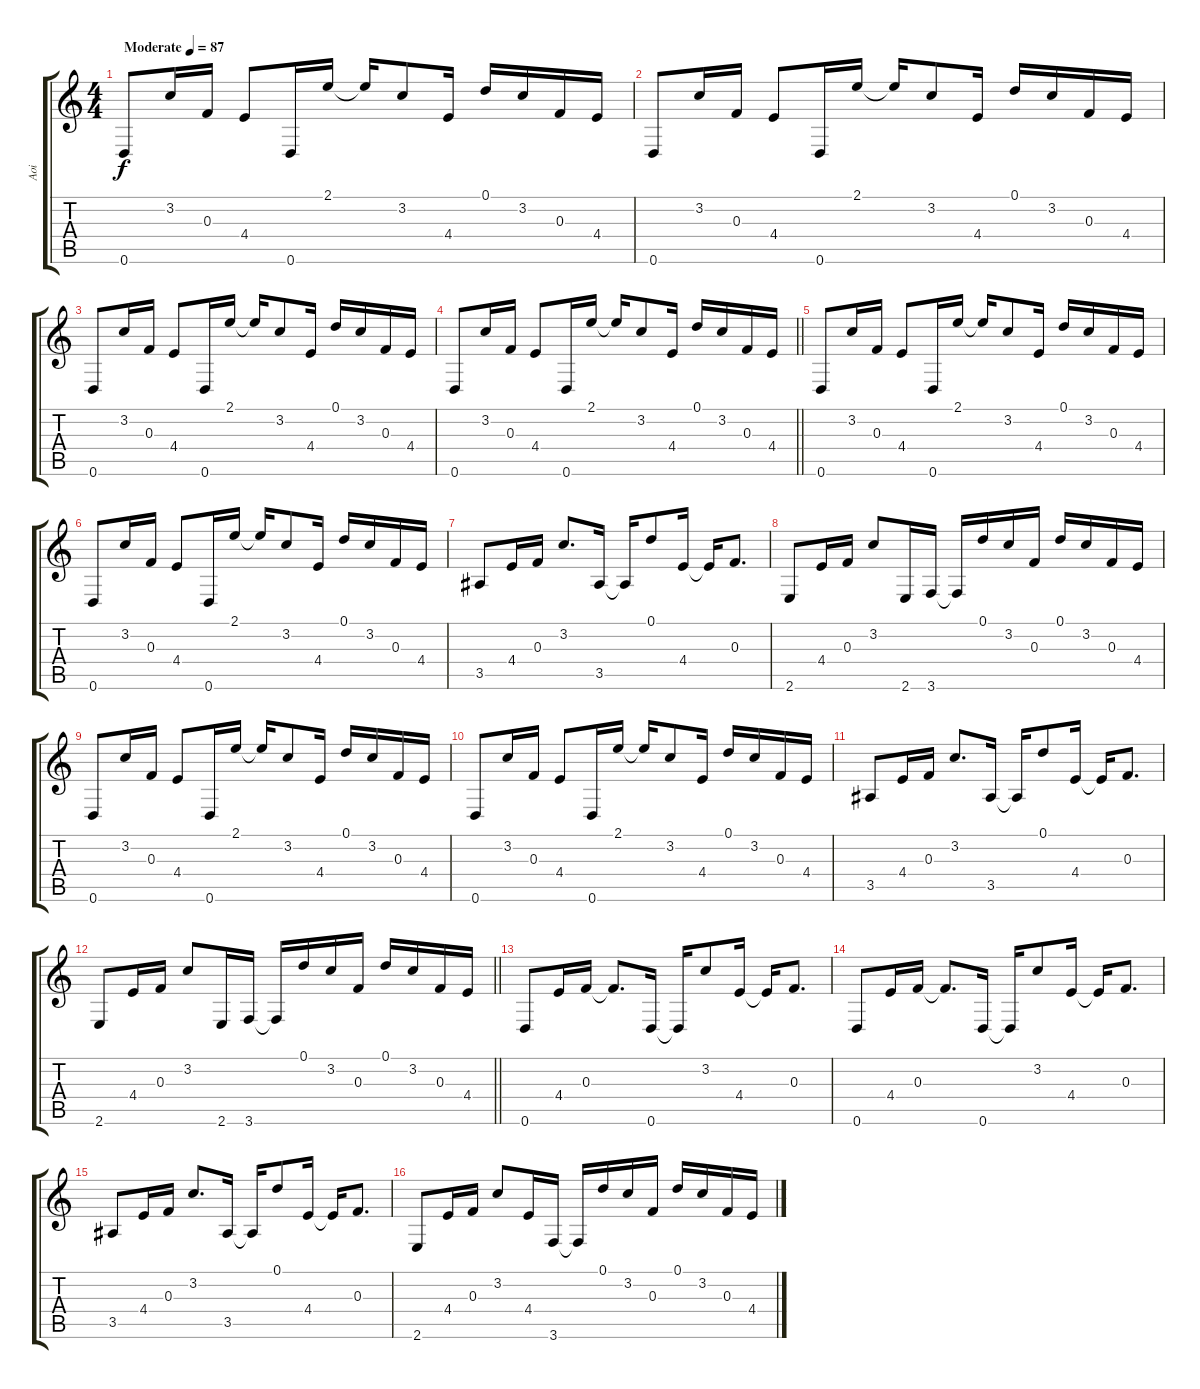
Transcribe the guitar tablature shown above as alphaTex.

\track ("Aoi" "Aoi") {instrument acousticguitarsteel}
\staff {score tabs}
\tuning (D4 A3 F3 C3 G2 D2) {hide}
\ts (4 4)
\tempo (87 "Moderate")
\clef g2
\ks c
0.6.8{dy f instrument acousticguitarsteel} 3.2.16 0.3.16 4.4.8 0.6.16 2.1.16 2.1{t}.16 3.2.8 4.4.16 0.1.16 3.2.16 0.3.16 4.4.16 |
0.6.8 3.2.16 0.3.16 4.4.8 0.6.16 2.1.16 2.1{t}.16 3.2.8 4.4.16 0.1.16 3.2.16 0.3.16 4.4.16 |
0.6.8 3.2.16 0.3.16 4.4.8 0.6.16 2.1.16 2.1{t}.16 3.2.8 4.4.16 0.1.16 3.2.16 0.3.16 4.4.16 |
\barLineRight lightlight
0.6.8 3.2.16 0.3.16 4.4.8 0.6.16 2.1.16 2.1{t}.16 3.2.8 4.4.16 0.1.16 3.2.16 0.3.16 4.4.16 |
0.6.8 3.2.16 0.3.16 4.4.8 0.6.16 2.1.16 2.1{t}.16 3.2.8 4.4.16 0.1.16 3.2.16 0.3.16 4.4.16 |
0.6.8 3.2.16 0.3.16 4.4.8 0.6.16 2.1.16 2.1{t}.16 3.2.8 4.4.16 0.1.16 3.2.16 0.3.16 4.4.16 |
3.5.8 4.4.16 0.3.16 3.2.8{d} 3.5.16 3.5{t}.16 0.1.8 4.4.16 4.4{t}.16 0.3.8{d} |
2.6.8 4.4.16 0.3.16 3.2.8 2.6.16 3.6.16 3.6{t}.16 0.1.16 3.2.16 0.3.16 0.1.16 3.2.16 0.3.16 4.4.16 |
0.6.8 3.2.16 0.3.16 4.4.8 0.6.16 2.1.16 2.1{t}.16 3.2.8 4.4.16 0.1.16 3.2.16 0.3.16 4.4.16 |
0.6.8 3.2.16 0.3.16 4.4.8 0.6.16 2.1.16 2.1{t}.16 3.2.8 4.4.16 0.1.16 3.2.16 0.3.16 4.4.16 |
3.5.8 4.4.16 0.3.16 3.2.8{d} 3.5.16 3.5{t}.16 0.1.8 4.4.16 4.4{t}.16 0.3.8{d} |
\barLineRight lightlight
2.6.8 4.4.16 0.3.16 3.2.8 2.6.16 3.6.16 3.6{t}.16 0.1.16 3.2.16 0.3.16 0.1.16 3.2.16 0.3.16 4.4.16 |
0.6.8 4.4.16 0.3.16 0.3{t}.8{d} 0.6.16 0.6{t}.16 3.2.8 4.4.16 4.4{t}.16 0.3.8{d} |
0.6.8 4.4.16 0.3.16 0.3{t}.8{d} 0.6.16 0.6{t}.16 3.2.8 4.4.16 4.4{t}.16 0.3.8{d} |
3.5.8 4.4.16 0.3.16 3.2.8{d} 3.5.16 3.5{t}.16 0.1.8 4.4.16 4.4{t}.16 0.3.8{d} |
2.6.8 4.4.16 0.3.16 3.2.8 4.4.16 3.6.16 3.6{t}.16 0.1.16 3.2.16 0.3.16 0.1.16 3.2.16 0.3.16 4.4.16
